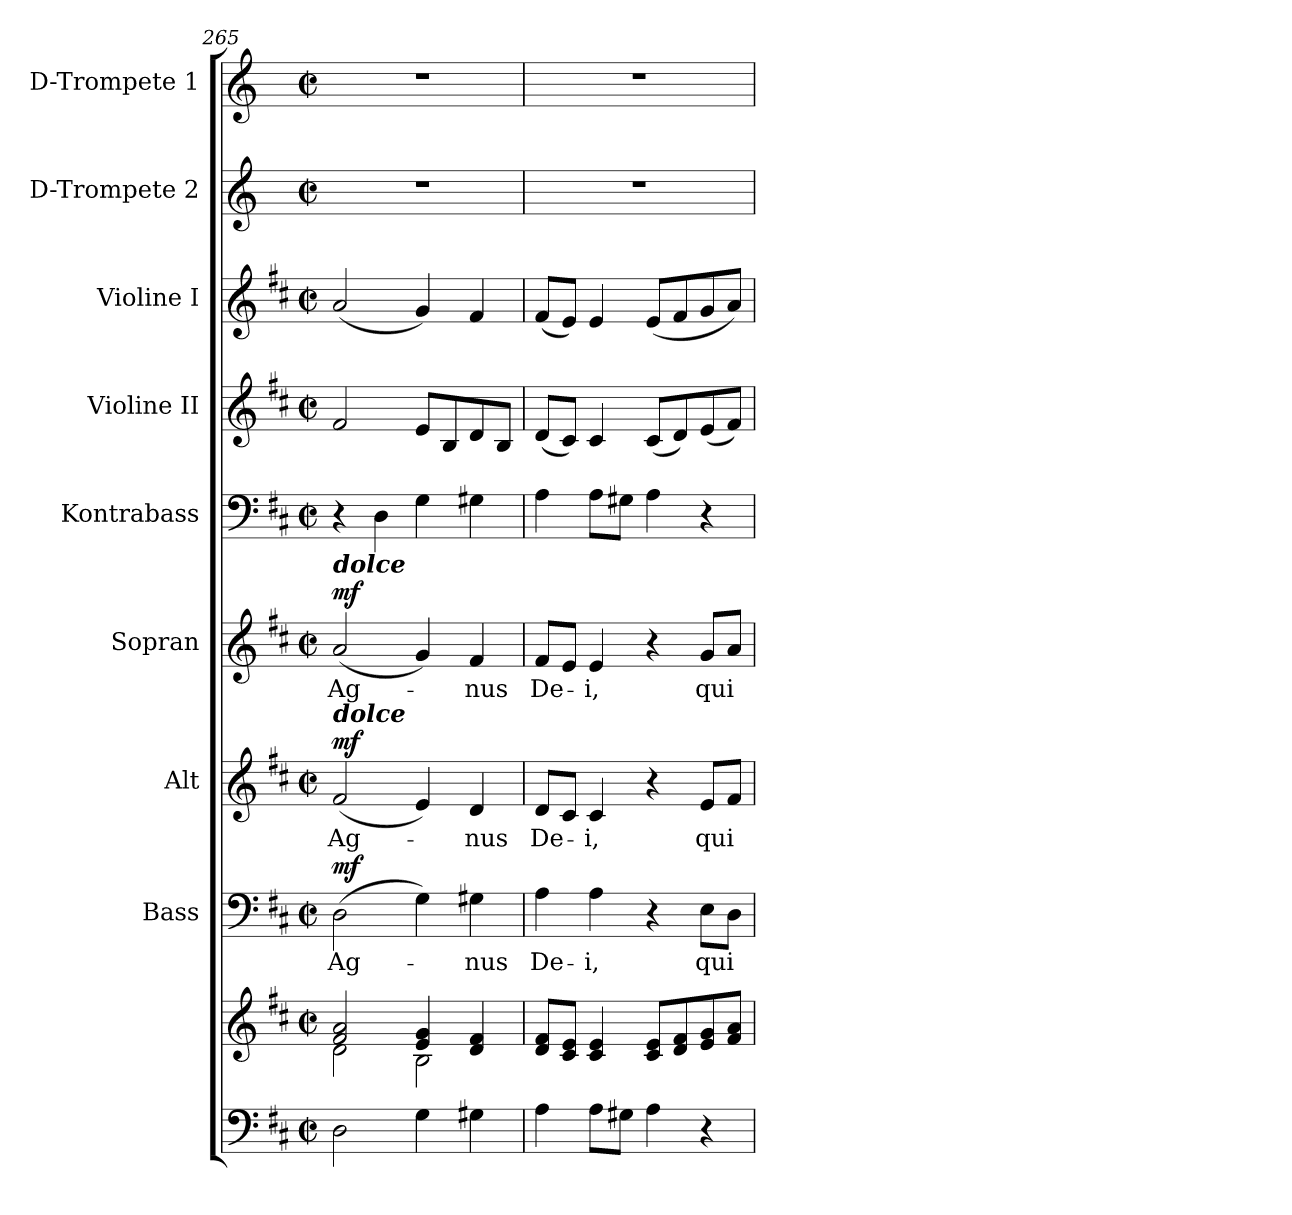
**kern	**kern	**kern	**text	**dynam	**kern	**text	**dynam	**kern	**text	**dynam	**kern	**kern	**kern	**kern	**kern
*part9	*part9	*part8	*part8	*part8	*part7	*part7	*part7	*part6	*part6	*part6	*part5	*part4	*part3	*part2	*part1
*staff10	*staff9	*staff8	*staff8	*staff8	*staff7	*staff7	*staff7	*staff6	*staff6	*staff6	*staff5	*staff4	*staff3	*staff2	*staff1
*	*	*I"Bass	*	*	*I"Alt	*	*	*I"Sopran	*	*	*I"Kontrabass	*I"Violine II	*I"Violine I	*I"D-Trompete 2	*I"D-Trompete 1
*	*	*I'B.	*	*	*I'A.	*	*	*I'S.	*	*	*I'Kb.	*I'Vl. II	*I'Vl. I	*I'D Trp. 2	*I'D Trp. 1
*clefF4	*clefG2	*clefF4	*	*	*clefG2	*	*	*clefG2	*	*	*clefF4	*clefG2	*clefG2	*clefG2	*clefG2
*	*	*	*	*	*	*	*	*	*	*	*ITrd7c12	*	*	*ITrd-1c-2	*ITrd-1c-2
*k[f#c#]	*k[f#c#]	*k[f#c#]	*	*	*k[f#c#]	*	*	*k[f#c#]	*	*	*k[f#c#]	*k[f#c#]	*k[f#c#]	*k[f#c#]	*k[f#c#]
*D:	*D:	*D:	*	*	*D:	*	*	*D:	*	*	*D:	*D:	*D:	*D:	*D:
*M2/2	*M2/2	*M2/2	*	*	*M2/2	*	*	*M2/2	*	*	*M2/2	*M2/2	*M2/2	*M2/2	*M2/2
*met(c|)	*met(c|)	*met(c|)	*	*	*met(c|)	*	*	*met(c|)	*	*	*met(c|)	*met(c|)	*met(c|)	*met(c|)	*met(c|)
=265	=265	=265	=265	=265	=265	=265	=265	=265	=265	=265	=265	=265	=265	=265	=265
*	*^	*	*	*	*	*	*	*	*	*	*	*	*	*	*
!	!	!	!	!	!	!	!	!	!LO:TX:a:Bi:t=dolce	!	!	!	!	!	!	!
!	!	!	!	!	!	!LO:TX:a:Bi:t=dolce	!	!	!	!	!	!	!	!	!	!
!	!	!	!	!LO:LY:b	!LO:DY:a	!	!LO:LY:b	!LO:DY:a	!	!LO:LY:b	!LO:DY:a	!	!	!	!	!
2D\	2f#/ 2a/	2d\	(>2D\	Ag-	mf	(<2f#/	Ag-	mf	(<2a/	Ag-	mf	4r	2f#/	(<2a/	1r	1r
.	.	.	.	.	.	.	.	.	.	.	.	4DD\	.	.	.	.
4G\	4e/ 4g/	2B\	4G\)	.	.	4e/)	.	.	4g/)	.	.	4GG\	8e/L	4g/)	.	.
.	.	.	.	.	.	.	.	.	.	.	.	.	8B/	.	.	.
!	!	!	!	!LO:LY:b	!	!	!LO:LY:b	!	!	!LO:LY:b	!	!	!	!	!	!
4G#X\	4d/ 4f#/	.	4G#X\	-nus	.	4d/	-nus	.	4f#/	-nus	.	4GG#X\	8d/	4f#/	.	.
.	.	.	.	.	.	.	.	.	.	.	.	.	8B/J	.	.	.
*	*v	*v	*	*	*	*	*	*	*	*	*	*	*	*	*	*
!!LO:PB:g=z
=266	=266	=266	=266	=266	=266	=266	=266	=266	=266	=266	=266	=266	=266	=266	=266
!	!	!	!LO:LY:b	!	!	!LO:LY:b	!	!	!LO:LY:b	!	!	!	!	!	!
4A\	8d/ 8f#/L	4A\	De-	.	8d/L	De-	.	8f#/L	De-	.	4AA\	(<8d/L	(<8f#/L	1r	1r
.	8c#/ 8e/J	.	.	.	8c#/J	.	.	8e/J	.	.	.	8c#/J)	8e/J)	.	.
!	!	!	!LO:LY:b	!	!	!LO:LY:b	!	!	!LO:LY:b	!	!	!	!	!	!
8A\L	4c#/ 4e/	4A\	-i,	.	4c#/	-i,	.	4e/	-i,	.	8AA\L	4c#/	4e/	.	.
8G#X\J	.	.	.	.	.	.	.	.	.	.	8GG#X\J	.	.	.	.
4A\	8c#/ 8e/L	4r	.	.	4r	.	.	4r	.	.	4AA\	(<8c#/L	(<8e/L	.	.
.	8d/ 8f#/	.	.	.	.	.	.	.	.	.	.	8d/)	8f#/	.	.
!	!	!	!LO:LY:b	!	!	!LO:LY:b	!	!	!LO:LY:b	!	!	!	!	!	!
4r	8e/ 8g/	8E\L	qui	.	8e/L	qui	.	8g/L	qui	.	4r	(<8e/	8g/	.	.
.	8f#/ 8a/J	8D\J	.	.	8f#/J	.	.	8a/J	.	.	.	8f#/J)	8a/J)	.	.
=	=	=	=	=	=	=	=	=	=	=	=	=	=	=	=
*-	*-	*-	*-	*-	*-	*-	*-	*-	*-	*-	*-	*-	*-	*-	*-
